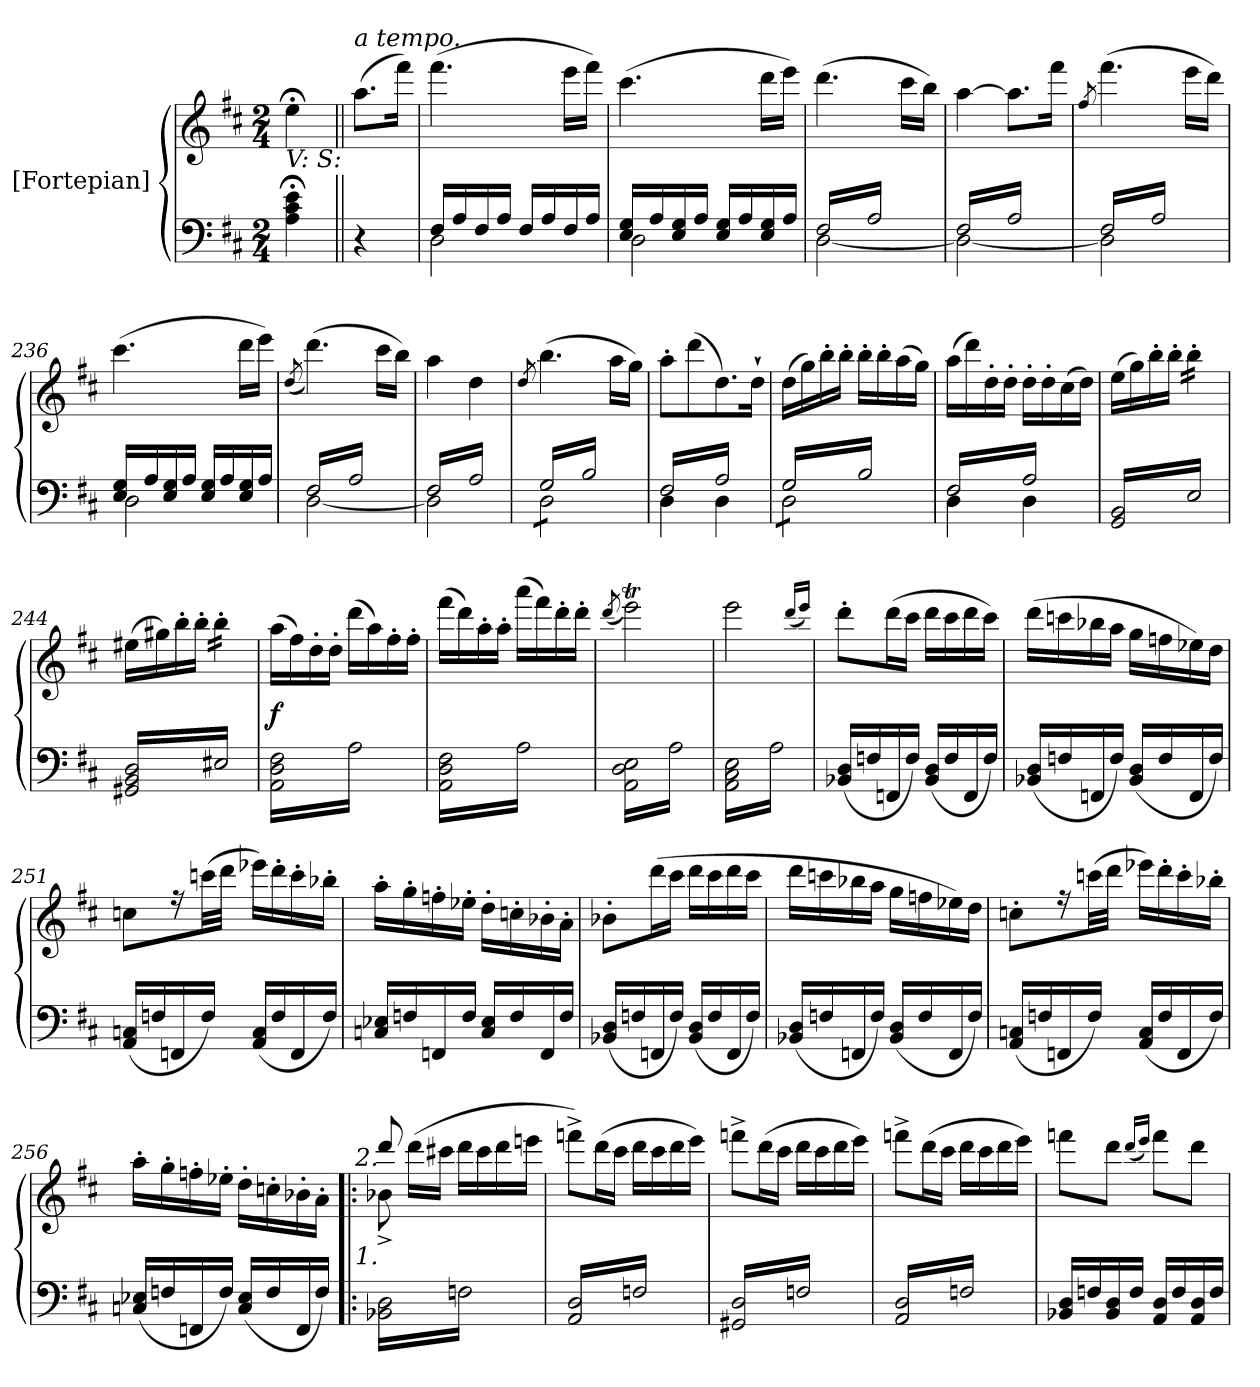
**kern	**kern	**dynam
*part1	*part1	*part1
*staff2	*staff1	*staff1/2
*I"[Fortepian]	*	*
*clefF4	*clefG2	*
*k[f#c#]	*k[f#c#]	*
*M2/4	*M2/4	*
=	=	=
!	!LO:TX:b:i:t=V&colon; S&colon;	!
4A;<\ 4c#;<\ 4e;<\	4ee;<\	.
=230||	=230||	=230||
!	!LO:TX:a:i:t=a tempo.	!
4r	(8.aa\L	.
.	16fff#\Jk)	.
=231	=231	=231
*^	*	*
16F#/LL	2D\	(4.fff#\	.
16A/	.	.	.
16F#/	.	.	.
16A/JJ	.	.	.
16F#/LL	.	.	.
16A/	.	.	.
16F#/	.	16eee\LL	.
16A/JJ	.	16fff#\JJ)	.
=232	=232	=232	=232
16E/ 16G/LL	2D\	(4.ccc#\	.
16A/	.	.	.
16E/ 16G/	.	.	.
16A/JJ	.	.	.
16E/ 16G/LL	.	.	.
16A/	.	.	.
16E/ 16G/	.	16ddd\LL	.
16A/JJ	.	16eee\JJ)	.
=233	=233	=233	=233
*tremolo	*	*	*
(16F#/LL	[2D\	(4.ddd\	.
16A/)	.	.	.
16F#/	.	.	.
16A/)	.	.	.
16F#/	.	.	.
16A/)	.	.	.
16F#/	.	16ccc#\LL	.
16A/)JJ	.	16bb\JJ)	.
=234	=234	=234	=234
(16F#/LL	2D\_	[4aa\	.
16A/)	.	.	.
16F#/	.	.	.
16A/)	.	.	.
16F#/	.	8.aa\L]	.
16A/)	.	.	.
16F#/	.	.	.
16A/)JJ	.	16fff#\Jk	.
=235	=235	=235	=235
.	.	8qff#/	.
(16F#/LL	2D\]	(4.fff#\	.
16A/)	.	.	.
16F#/	.	.	.
16A/)	.	.	.
16F#/	.	.	.
16A/)	.	.	.
16F#/	.	16eee\LL	.
16A/)JJ	.	16ddd\JJ)	.
*Xtremolo	*	*	*
=236	=236	=236	=236
16E/ 16G/LL	2D\	(4.ccc#\	.
16A/	.	.	.
16E/ 16G/	.	.	.
16A/JJ	.	.	.
16E/ 16G/LL	.	.	.
16A/	.	.	.
16E/ 16G/	.	16ddd\LL	.
16A/JJ	.	16eee\JJ)	.
=237	=237	=237	=237
.	.	(8qdd/	.
*tremolo	*	*	*
(16F#/LL	[2D\	(4.ddd\)	.
16A/)	.	.	.
16F#/	.	.	.
16A/)	.	.	.
16F#/	.	.	.
16A/)	.	.	.
16F#/	.	16ccc#\LL	.
16A/)JJ	.	16bb\JJ)	.
=238	=238	=238	=238
(16F#/LL	2D\]	4aa\	.
16A/)	.	.	.
16F#/	.	.	.
16A/)	.	.	.
16F#/	.	4dd\	.
16A/)	.	.	.
16F#/	.	.	.
16A/)JJ	.	.	.
=239	=239	=239	=239
.	.	8qdd/	.
16G/LL	8D\L	(4.bb\	.
16B/	.	.	.
16G/	8D\	.	.
16B/	.	.	.
16G/	8D\	.	.
16B/	.	.	.
16G/	8D\J	16aa\LL	.
16B/JJ	.	16gg\JJ)	.
=240	=240	=240	=240
16F#/LL	4D\	8aa'\L	.
16A/	.	.	.
16F#/	.	(8ddd\	.
16A/	.	.	.
16F#/	4D\	8.dd\)	.
16A/	.	.	.
16F#/	.	.	.
16A/JJ	.	16dd`\Jk	.
=241	=241	=241	=241
16G/LL	8D\L	(16dd\LL	.
16B/	.	16gg\)	.
16G/	8D\	16bb'\	.
16B/	.	16bb'\JJ	.
16G/	8D\	16bb'\LL	.
16B/	.	16bb'\	.
16G/	8D\J	(16aa\	.
16B/JJ	.	16gg\JJ)	.
=242	=242	=242	=242
16F#/LL	4D\	(16aa\LL	.
16A/	.	16ddd\)	.
16F#/	.	16dd'\	.
16A/	.	16dd'\JJ	.
16F#/	4D\	16dd'\LL	.
16A/	.	16dd'\	.
16F#/	.	(16cc#\	.
16A/JJ	.	16dd\JJ)	.
*v	*v	*	*
=243	=243	=243
16GG/ 16BB/LL	(16ee\LL	.
16E/	16gg\)	.
16GG/ 16BB/	16bb'\	.
16E/	16bb'\JJ	.
*	*tremolo	*
16GG/ 16BB/	16bb'\LL	.
16E/	16bb'\	.
16GG/ 16BB/	16bb'\	.
16E/JJ	16bb'\JJ	.
*	*Xtremolo	*
=244	=244	=244
16GG#X/ 16BB/ 16D/LL	(16ee#X\LL	.
16E#/	16gg#X\)	.
16GG#X/ 16BB/ 16D/	16bb'\	.
16E#/	16bb'\JJ	.
*	*tremolo	*
16GG#X/ 16BB/ 16D/	16bb'\LL	.
16E#/	16bb'\	.
16GG#X/ 16BB/ 16D/	16bb'\	.
16E#/JJ	16bb'\JJ	.
*	*Xtremolo	*
=245	=245	=245
16AA\ 16D\ 16F#\LL	(16aa\LL	f
16A\	16ff#\)	.
16AA\ 16D\ 16F#\	16dd'\	.
16A\	16dd'\JJ	.
16AA\ 16D\ 16F#\	(16ddd\LL	.
16A\	16aa\)	.
16AA\ 16D\ 16F#\	16ff#'\	.
16A\JJ	16ff#'\JJ	.
=246	=246	=246
16AA\ 16D\ 16F#\LL	(16fff#\LL	.
16A\	16ddd\)	.
16AA\ 16D\ 16F#\	16aa'\	.
16A\	16aa'\JJ	.
16AA\ 16D\ 16F#\	(16aaa\LL	.
16A\	16fff#\)	.
16AA\ 16D\ 16F#\	16ddd'\	.
16A\JJ	16ddd'\JJ	.
=247	=247	=247
.	(8qddd/	.
16AA\ 16D\ 16E\LL	2eeeT\)	.
16A\	.	.
16AA\ 16D\ 16E\	.	.
16A\	.	.
16AA\ 16D\ 16E\	.	.
16A\	.	.
16AA\ 16D\ 16E\	.	.
16A\JJ	.	.
=248	=248	=248
16AA\ 16C#\ 16E\LL	2eee\	.
16A\	.	.
16AA\ 16C#\ 16E\	.	.
16A\	.	.
16AA\ 16C#\ 16E\	.	.
16A\	.	.
16AA\ 16C#\ 16E\	.	.
16A\JJ	.	.
*Xtremolo	*	*
.	(16qqddd/LL	.
.	16qqeee/JJ)	.
=249	=249	=249
(16BB-X/ 16D/LL	8ddd'\L	.
16Fn/	.	.
16FFn/	(16ddd\L	.
16F/JJ)	16ccc#\JJ	.
(16BB-/ 16D/LL	16ddd\LL	.
16F/	16ccc#\	.
16FF/	16ddd\	.
16F/JJ)	16ccc#\JJ)	.
=250	=250	=250
(16BB-X/ 16D/LL	(16ddd\LL	.
16Fn/	16cccn\	.
16FFn/	16bb-X\	.
16F/JJ)	16aa\JJ	.
(16BB-/ 16D/LL	16gg\LL	.
16F/	16ffn\	.
16FF/	16ee-X\)	.
16F/JJ)	16dd\JJ	.
=251	=251	=251
(16AA/ 16Cn/LL	8ccn\L	.
16Fn/	.	.
16FFn/	16r	.
16F/JJ)	(32cccn\LL	.
.	32ddd\JJJ	.
(16AA/ 16C/LL	16eee-X\LL)	.
16F/	16ddd'\	.
16FF/	16ccc'\	.
16F/JJ)	16bb-X'\JJ	.
=252	=252	=252
16Cn/ 16E-X/LL	16aa'\LL	.
16Fn/	16gg'\	.
16FFn/	16ffn'\	.
16F/JJ	16ee-X'\JJ	.
16C/ 16E-/LL	16dd'\LL	.
16F/	16ccn'\	.
16FF/	16b-X'\	.
16F/JJ	16a'\JJ	.
=253	=253	=253
(16BB-X/ 16D/LL	8b-X'\L	.
16Fn/	.	.
16FFn/	(16ddd\L	.
16F/JJ)	16ccc#\JJ	.
(16BB-/ 16D/LL	16ddd\LL	.
16F/	16ccc#\	.
16FF/	16ddd\	.
16F/JJ)	16ccc#\JJ	.
=254	=254	=254
(16BB-X/ 16D/LL	16ddd\LL	.
16Fn/	16cccn\	.
16FFn/	16bb-X\	.
16F/JJ)	16aa\JJ	.
(16BB-/ 16D/LL	16gg\LL	.
16F/	16ffn\	.
16FF/	16ee-X\)	.
16F/JJ)	16dd\JJ	.
=255	=255	=255
(16AA/ 16Cn/LL	8ccn'\L	.
16Fn/	.	.
16FFn/	16r	.
16F/JJ)	(32cccn\LL	.
.	32ddd\JJJ	.
(16AA/ 16C/LL	16eee-X\LL)	.
16F/	16ddd'\	.
16FF/	16ccc'\	.
16F/JJ)	16bb-X'\JJ	.
=256	=256	=256
(16Cn/ 16E-X/LL	16aa'\LL	.
16Fn/	16gg'\	.
16FFn/	16ffn'\	.
16F/JJ)	16ee-X'\JJ	.
(16C/ 16E-/LL	16dd'\LL	.
16F/	16ccn'\	.
16FF/	16b-X'\	.
16F/JJ)	16a'\JJ	.
=257!|:	=257!|:	=257!|:
*	*^	*
!	!LO:TX:b:i:rj:t=1.	!	!
!	!LO:TX:a:i:rj:t=2.	!	!
*tremolo	*	*	*
16BB-X\ 16D\LL	8ddd/	8b-X^\	.
16F\	.	.	.
16BB-X\ 16D\	(16ddd\LL	8rcyy	.
16F\	16ccc#X\JJ	.	.
16BB-X\ 16D\	16ddd\LL	4rcyy	.
16F\	16ccc#\	.	.
16BB-X\ 16D\	16ddd\	.	.
16F\JJ	16eeen\JJ	.	.
*	*v	*v	*
=258	=258	=258
16AA/ 16D/LL	8fffn^<\L)	.
16F/	.	.
16AA/ 16D/	(16ddd\L	.
16F/	16ccc#\JJ	.
16AA/ 16D/	16ddd\LL	.
16F/	16ccc#\	.
16AA/ 16D/	16ddd\	.
16F/JJ	16eee\JJ)	.
=259	=259	=259
16GG#X/ 16D/LL	8fffn^<\L	.
16F/	.	.
16GG#X/ 16D/	(16ddd\L	.
16F/	16ccc#\JJ	.
16GG#X/ 16D/	16ddd\LL	.
16F/	16ccc#\	.
16GG#X/ 16D/	16ddd\	.
16F/JJ	16eee\JJ)	.
=260	=260	=260
16AA/ 16D/LL	8fffn^<\L	.
16F/	.	.
16AA/ 16D/	(16ddd\L	.
16F/	16ccc#\JJ	.
16AA/ 16D/	16ddd\LL	.
16F/	16ccc#\	.
16AA/ 16D/	16ddd\	.
16F/JJ	16eee\JJ)	.
*Xtremolo	*	*
=261	=261	=261
16BB-X/ 16D/LL	8fffn\L	.
16Fn/	.	.
16BB-/ 16D/	8ddd\J	.
16F/JJ	.	.
.	(16qqddd/LL	.
.	16qqeee/JJ)	.
16AA/ 16D/LL	8fff\L	.
16F/	.	.
16AA/ 16D/	8ddd\J	.
16F/JJ	.	.
=	=	=
*-	*-	*-
